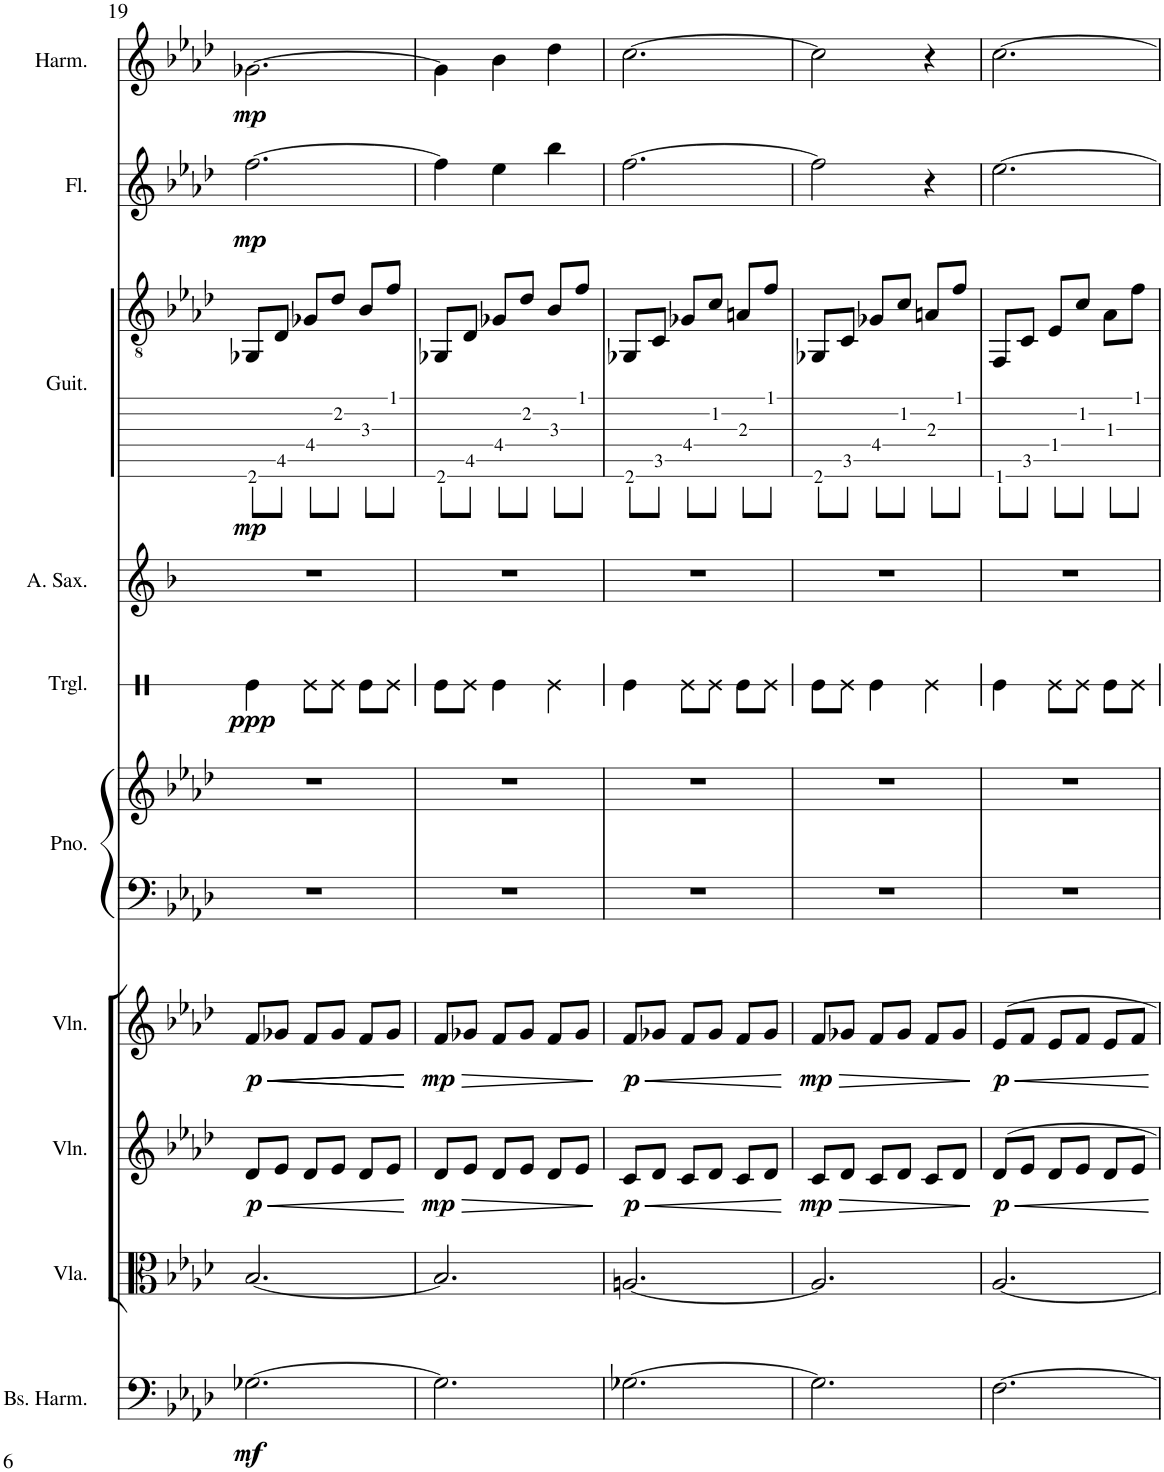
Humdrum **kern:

**kern	**dynam	**kern	**kern	**dynam	**kern	**dynam	**kern	**kern	**kern	**dynam	**kern	**kern	**kern	**dynam	**kern	**dynam	**kern	**dynam
*part10	*part10	*part9	*part8	*part8	*part7	*part7	*part6	*part6	*part5	*part5	*part4	*part3	*part3	*part3	*part2	*part2	*part1	*part1
*staff12	*staff12	*staff11	*staff10	*staff10	*staff9	*staff9	*staff8	*staff7	*staff6	*staff6	*staff5	*staff4	*staff3	*staff3/4	*staff2	*staff2	*staff1	*staff1
*I"Bass Harmonica	*	*I"Viola	*I"Violin	*	*I"Violin	*	*I"Piano	*	*I"Triangle	*	*I"Alto Saxophone	*I"Guitar	*	*	*I"Flute	*	*I"Harmonica	*
*I'Bs. Harm.	*	*I'Vla.	*I'Vln.	*	*I'Vln.	*	*I'Pno.	*	*I'Trgl.	*	*I'A. Sax.	*I'Guit.	*	*	*I'Fl.	*	*I'Harm.	*
!!LO:PB:g=z
*clefF4	*	*clefC3	*clefG2	*	*clefG2	*	*clefF4	*clefG2	*clefX	*	*clefG2	*	*clefGv2	*	*clefG2	*	*clefG2	*
*	*	*	*	*	*	*	*	*	*	*	*Trd5c9	*	*	*	*	*	*	*
*k[b-e-a-d-]	*	*k[b-e-a-d-]	*k[b-e-a-d-]	*	*k[b-e-a-d-]	*	*k[b-e-a-d-]	*k[b-e-a-d-]	*k[b-e-a-d-]	*	*k[b-]	*k[b-e-a-d-]	*k[b-e-a-d-]	*	*k[b-e-a-d-]	*	*k[b-e-a-d-]	*
*M3/4	*	*M3/4	*M3/4	*	*M3/4	*	*M3/4	*M3/4	*M3/4	*	*M3/4	*M3/4	*M3/4	*	*M3/4	*	*M3/4	*
=19	=19	=19	=19	=19	=19	=19	=19	=19	=19	=19	=19	=19	=19	=19	=19	=19	=19	=19
!	!LO:DY:b	!	!	!LO:HP:b	!	!LO:HP:b	!	!	!	!	!	!	!	!	!	!	!	!
!	!	!	!	!LO:DY:n=1:b	!	!LO:DY:n=1:b	!	!	!	!LO:DY:b	!	!	!	!LO:DY:b=2	!	!LO:DY:b	!	!LO:DY:b
[2.G-X\	mf	[2.B-/	8d-/L	< p	8f/L	< p	2.r	2.r	4Re\	ppp	2.r	8GG-X\L	8GG-X/L	mp	[2.ff\	mp	[2.g-X\	mp
!	!	!	!	!	!	!LO:HP:b	!	!	!	!	!	!	!	!	!	!	!	!
.	.	.	8e-/J	.	8g-X/J	<	.	.	.	.	.	8D-\J	8D-/J	.	.	.	.	.
.	.	.	8d-/L	.	8f/L	.	.	.	8Re\L	.	.	8G-X\L	8G-X/L	.	.	.	.	.
.	.	.	8e-/J	.	8g-/J	.	.	.	8Re\J	.	.	8d-\J	8d-/J	.	.	.	.	.
.	.	.	8d-/L	.	8f/L	.	.	.	8Re\L	.	.	8B-\L	8B-/L	.	.	.	.	.
.	.	.	8e-/J	.	8g-/J	.	.	.	8Re\J	.	.	8f\J	8f/J	.	.	.	.	.
.	.	.	.	.	.	[	.	.	.	.	.	.	.	.	.	.	.	.
=20	=20	=20	=20	=20	=20	=20	=20	=20	=20	=20	=20	=20	=20	=20	=20	=20	=20	=20
!	!	!	!	!LO:HP:b	!	!LO:HP:b	!	!	!	!	!	!	!	!	!	!	!	!
!	!	!	!	!LO:DY:n=1:b	!	!LO:DY:n=1:b	!	!	!	!	!	!	!	!	!	!	!	!
2.G-\]	.	2.B-/]	8d-/L	> mp	8f/L	> mp	2.r	2.r	8Re\L	.	2.r	8GG-X\L	8GG-X/L	.	4ff\]	.	4g-\]	.
.	.	.	8e-/J	.	8g-X/J	.	.	.	8Re\J	.	.	8D-\J	8D-/J	.	.	.	.	.
.	.	.	8d-/L	.	8f/L	.	.	.	4Re\	.	.	8G-X\L	8G-X/L	.	4ee-\	.	4b-\	.
.	.	.	8e-/J	.	8g-/J	.	.	.	.	.	.	8d-\J	8d-/J	.	.	.	.	.
.	.	.	8d-/L	.	8f/L	.	.	.	4Re\	.	.	8B-\L	8B-/L	.	4bb-\	.	4dd-\	.
.	.	.	8e-/J	.	8g-/J	.	.	.	.	.	.	8f\J	8f/J	.	.	.	.	.
.	.	.	.	[	.	[	.	.	.	.	.	.	.	.	.	.	.	.
=21	=21	=21	=21	=21	=21	=21	=21	=21	=21	=21	=21	=21	=21	=21	=21	=21	=21	=21
!	!	!	!	!LO:HP:b	!	!LO:HP:b	!	!	!	!	!	!	!	!	!	!	!	!
!	!	!	!	!LO:DY:n=1:b	!	!LO:DY:n=1:b	!	!	!	!	!	!	!	!	!	!	!	!
[2.G-X\	.	[2.An/	8c/L	< p	8f/L	< p	2.r	2.r	4Re\	.	2.r	8GG-X\L	8GG-X/L	.	[2.ff\	.	[2.cc\	.
.	.	.	8d-/J	.	8g-X/J	.	.	.	.	.	.	8C\J	8C/J	.	.	.	.	.
.	.	.	8c/L	.	8f/L	.	.	.	8Re\L	.	.	8G-X\L	8G-X/L	.	.	.	.	.
.	.	.	8d-/J	.	8g-/J	.	.	.	8Re\J	.	.	8c\J	8c/J	.	.	.	.	.
.	.	.	8c/L	.	8f/L	.	.	.	8Re\L	.	.	8An\L	8An/L	.	.	.	.	.
.	.	.	8d-/J	.	8g-/J	.	.	.	8Re\J	.	.	8f\J	8f/J	.	.	.	.	.
.	.	.	.	]	.	]	.	.	.	.	.	.	.	.	.	.	.	.
=22	=22	=22	=22	=22	=22	=22	=22	=22	=22	=22	=22	=22	=22	=22	=22	=22	=22	=22
!	!	!	!	!LO:HP:b	!	!LO:HP:b	!	!	!	!	!	!	!	!	!	!	!	!
!	!	!	!	!LO:DY:n=1:b	!	!LO:DY:n=1:b	!	!	!	!	!	!	!	!	!	!	!	!
2.G-\]	.	2.A/]	8c/L	> mp	8f/L	> mp	2.r	2.r	8Re\L	.	2.r	8GG-X\L	8GG-X/L	.	2ff\]	.	2cc\]	.
.	.	.	8d-/J	.	8g-X/J	.	.	.	8Re\J	.	.	8C\J	8C/J	.	.	.	.	.
.	.	.	8c/L	.	8f/L	.	.	.	4Re\	.	.	8G-X\L	8G-X/L	.	.	.	.	.
.	.	.	8d-/J	.	8g-/J	.	.	.	.	.	.	8c\J	8c/J	.	.	.	.	.
.	.	.	8c/L	.	8f/L	.	.	.	4Re\	.	.	8An\L	8An/L	.	4r	.	4r	.
.	.	.	8d-/J	.	8g-/J	.	.	.	.	.	.	8f\J	8f/J	.	.	.	.	.
.	.	.	.	[	.	[	.	.	.	.	.	.	.	.	.	.	.	.
=23	=23	=23	=23	=23	=23	=23	=23	=23	=23	=23	=23	=23	=23	=23	=23	=23	=23	=23
!	!	!	!	!LO:DY:b	!	!LO:DY:b	!	!	!	!	!	!	!	!	!	!	!	!
[2.F\	.	[2.A-/	8d-/L	p	8e-/L	p	2.r	2.r	4Re\	.	2.r	8FF\L	8FF/L	.	[2.ee-\	.	[2.cc\	.
.	.	.	8e-/J	.	8f/J	.	.	.	.	.	.	8C\J	8C/J	.	.	.	.	.
.	.	.	8d-/L	.	8e-/L	.	.	.	8Re\L	.	.	8E-\L	8E-/L	.	.	.	.	.
.	.	.	8e-/J	.	8f/J	.	.	.	8Re\J	.	.	8c\J	8c/J	.	.	.	.	.
.	.	.	8d-/L	.	8e-/L	.	.	.	8Re\L	.	.	8A-\L	8A-\L	.	.	.	.	.
.	.	.	8e-/J	.	8f/J	.	.	.	8Re\J	.	.	8f\J	8f\J	.	.	.	.	.
.	.	.	.	]	.	]	.	.	.	.	.	.	.	.	.	.	.	.
=	=	=	=	=	=	=	=	=	=	=	=	=	=	=	=	=	=	=
*-	*-	*-	*-	*-	*-	*-	*-	*-	*-	*-	*-	*-	*-	*-	*-	*-	*-	*-
